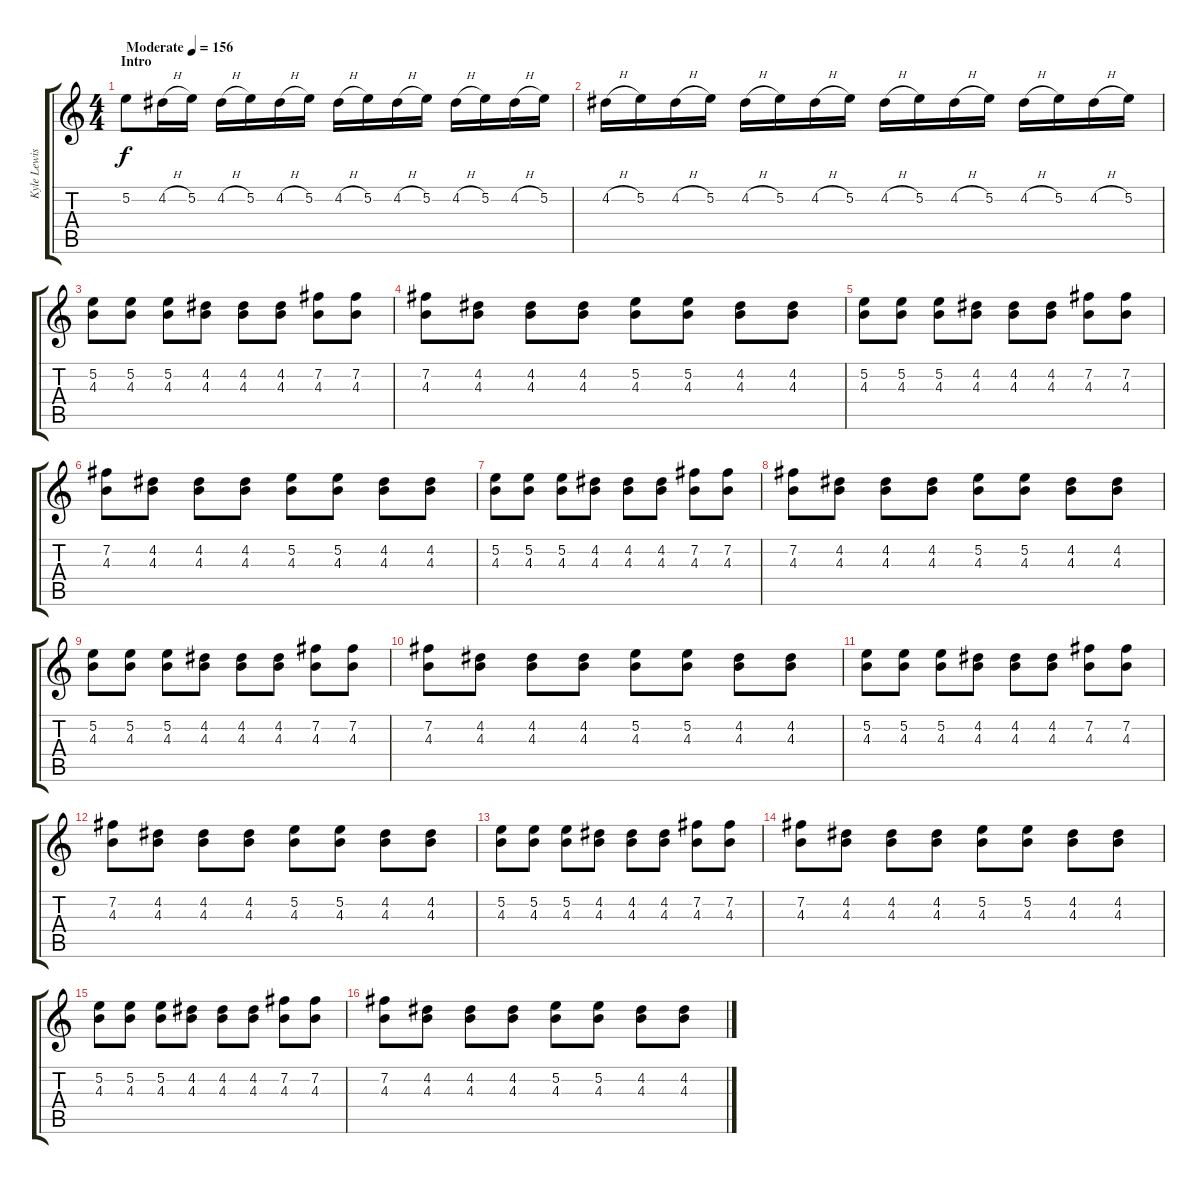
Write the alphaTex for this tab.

\track ("Kyle Lewis - Guitar" "Kyle Lewis") {instrument distortionguitar}
\staff {score tabs}
\tuning (E4 B3 G3 D3 A2 E2) {hide}
\ts (4 4)
\section ("" "Intro")
\tempo (156 "Moderate")
\clef g2
\ks c
5.2.8{dy f volume 9 balance 6 instrument distortionguitar} 4.2{h}.16 5.2.16 4.2{h}.16 5.2.16 4.2{h}.16 5.2.16 4.2{h}.16 5.2.16 4.2{h}.16 5.2.16 4.2{h}.16 5.2.16 4.2{h}.16 5.2.16 |
4.2{h}.16 5.2.16 4.2{h}.16 5.2.16 4.2{h}.16 5.2.16 4.2{h}.16 5.2.16 4.2{h}.16 5.2.16 4.2{h}.16 5.2.16 4.2{h}.16 5.2.16 4.2{h}.16 5.2.16 |
(5.2 4.3).8{volume 11 balance 8} (5.2 4.3).8 (5.2 4.3).8 (4.2 4.3).8 (4.2 4.3).8 (4.2 4.3).8 (7.2 4.3).8 (7.2 4.3).8 |
(7.2 4.3).8 (4.2 4.3).8 (4.2 4.3).8 (4.2 4.3).8 (5.2 4.3).8 (5.2 4.3).8 (4.2 4.3).8 (4.2 4.3).8 |
(5.2 4.3).8 (5.2 4.3).8 (5.2 4.3).8 (4.2 4.3).8 (4.2 4.3).8 (4.2 4.3).8 (7.2 4.3).8 (7.2 4.3).8 |
(7.2 4.3).8 (4.2 4.3).8 (4.2 4.3).8 (4.2 4.3).8 (5.2 4.3).8 (5.2 4.3).8 (4.2 4.3).8 (4.2 4.3).8 |
(5.2 4.3).8 (5.2 4.3).8 (5.2 4.3).8 (4.2 4.3).8 (4.2 4.3).8 (4.2 4.3).8 (7.2 4.3).8 (7.2 4.3).8 |
(7.2 4.3).8 (4.2 4.3).8 (4.2 4.3).8 (4.2 4.3).8 (5.2 4.3).8 (5.2 4.3).8 (4.2 4.3).8 (4.2 4.3).8 |
(5.2 4.3).8 (5.2 4.3).8 (5.2 4.3).8 (4.2 4.3).8 (4.2 4.3).8 (4.2 4.3).8 (7.2 4.3).8 (7.2 4.3).8 |
(7.2 4.3).8 (4.2 4.3).8 (4.2 4.3).8 (4.2 4.3).8 (5.2 4.3).8 (5.2 4.3).8 (4.2 4.3).8 (4.2 4.3).8 |
(5.2 4.3).8 (5.2 4.3).8 (5.2 4.3).8 (4.2 4.3).8 (4.2 4.3).8 (4.2 4.3).8 (7.2 4.3).8 (7.2 4.3).8 |
(7.2 4.3).8 (4.2 4.3).8 (4.2 4.3).8 (4.2 4.3).8 (5.2 4.3).8 (5.2 4.3).8 (4.2 4.3).8 (4.2 4.3).8 |
(5.2 4.3).8 (5.2 4.3).8 (5.2 4.3).8 (4.2 4.3).8 (4.2 4.3).8 (4.2 4.3).8 (7.2 4.3).8 (7.2 4.3).8 |
(7.2 4.3).8 (4.2 4.3).8 (4.2 4.3).8 (4.2 4.3).8 (5.2 4.3).8 (5.2 4.3).8 (4.2 4.3).8 (4.2 4.3).8 |
(5.2 4.3).8 (5.2 4.3).8 (5.2 4.3).8 (4.2 4.3).8 (4.2 4.3).8 (4.2 4.3).8 (7.2 4.3).8 (7.2 4.3).8 |
(7.2 4.3).8 (4.2 4.3).8 (4.2 4.3).8 (4.2 4.3).8 (5.2 4.3).8 (5.2 4.3).8 (4.2 4.3).8 (4.2 4.3).8
